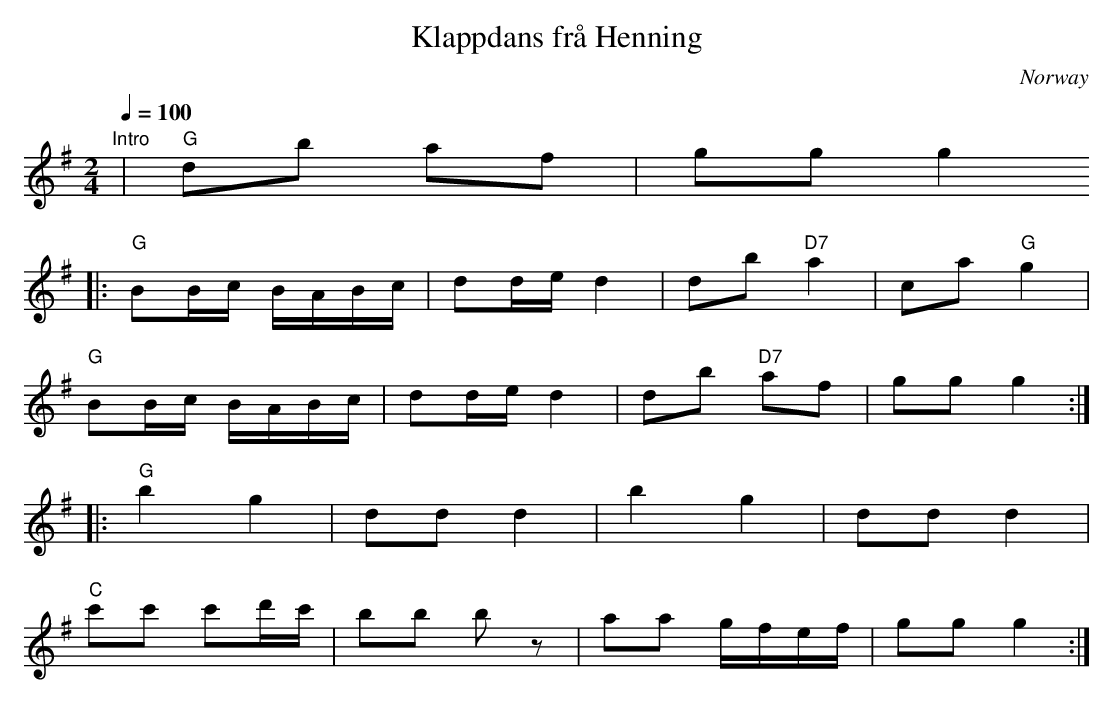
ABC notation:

X:1
T:Klappdans fr\aa Henning
O:Norway
L:1/8
Q:1/4=100
M:2/4
K:G
"Intro"| "G"db af | gg g2
|:\
"G"BB/c/ B/A/B/c/ | dd/e/d2 | db "D7"a2 | ca "G"g2 |
"G"BB/c/ B/A/B/c/ | dd/e/d2 | db "D7"af | gg g2 :|
|:\
"G"Kb2 Kg2 | dd d2 | Kb2 Kg2 | dd d2 |
"C"c'c' c'd'/c'/ | bb b z | aa g/f/e/f/ | gg g2 :|
